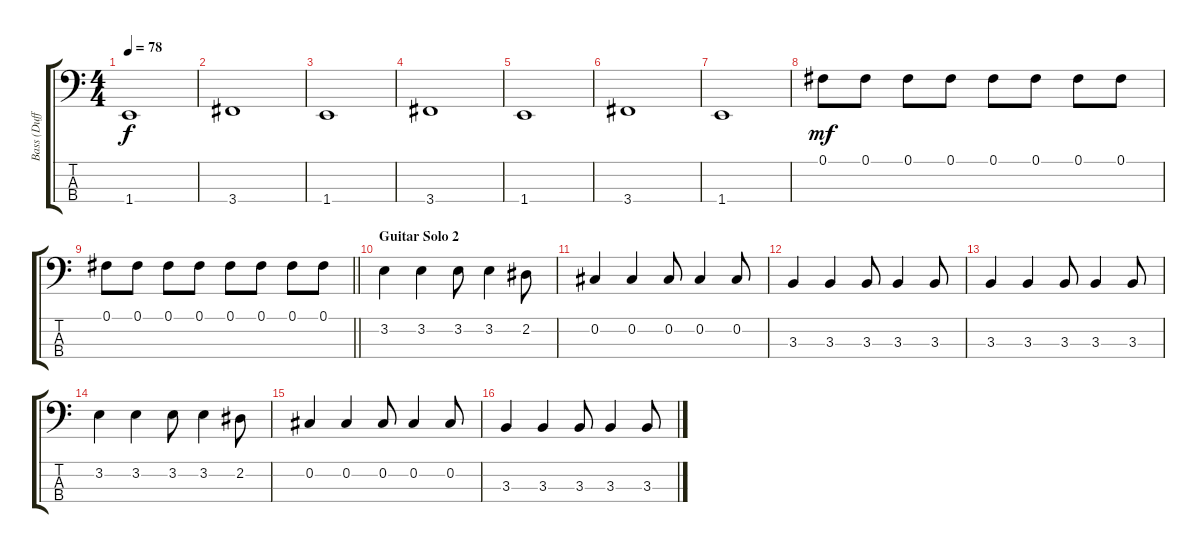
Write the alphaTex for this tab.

\track ("Bass (Duff)" "Bass (Duff") {instrument electricbasspick}
\staff {score tabs}
\tuning (Gb2 Db2 Ab1 Eb1) {hide}
\ts (4 4)
\tempo 78
\clef f4
\ks c
1.4.1{dy f} |
3.4.1 |
1.4.1 |
3.4.1 |
1.4.1 |
3.4.1 |
1.4.1 |
0.1.8{dy mf} 0.1.8 0.1.8 0.1.8 0.1.8 0.1.8 0.1.8 0.1.8 |
\barLineRight lightlight
0.1.8 0.1.8 0.1.8 0.1.8 0.1.8 0.1.8 0.1.8 0.1.8 |
\section ("" "Guitar Solo 2")
3.2.4 3.2.4 3.2.8 3.2.4 2.2.8 |
0.2.4 0.2.4 0.2.8 0.2.4 0.2.8 |
3.3.4 3.3.4 3.3.8 3.3.4 3.3.8 |
3.3.4 3.3.4 3.3.8 3.3.4 3.3.8 |
3.2.4 3.2.4 3.2.8 3.2.4 2.2.8 |
0.2.4 0.2.4 0.2.8 0.2.4 0.2.8 |
3.3.4 3.3.4 3.3.8 3.3.4 3.3.8
